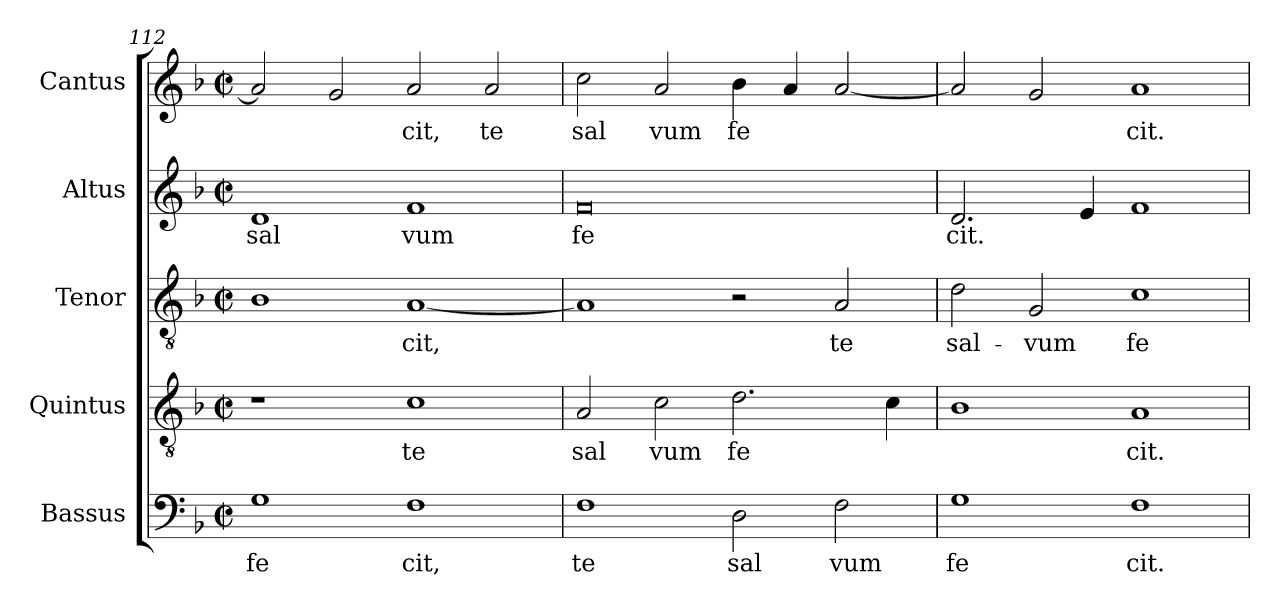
**kern	**text	**kern	**text	**kern	**text	**kern	**text	**kern	**text
*part5	*part5	*part4	*part4	*part3	*part3	*part2	*part2	*part1	*part1
*staff5	*staff5	*staff4	*staff4	*staff3	*staff3	*staff2	*staff2	*staff1	*staff1
*I"Bassus	*	*I"Quintus	*	*I"Tenor	*	*I"Altus	*	*I"Cantus	*
*clefF4	*	*clefGv2	*	*clefGv2	*	*clefG2	*	*clefG2	*
*k[b-]	*	*k[b-]	*	*k[b-]	*	*k[b-]	*	*k[b-]	*
*F:	*	*F:	*	*F:	*	*F:	*	*F:	*
*M2/2	*	*M2/2	*	*M2/2	*	*M2/2	*	*M2/2	*
*met(c|)	*	*met(c|)	*	*met(c|)	*	*met(c|)	*	*met(c|)	*
=112	=112	=112	=112	=112	=112	=112	=112	=112	=112
!	!LO:LY:b:cj	!	!	!	!LO:LY:b:cj	!	!LO:LY:b:cj	!	!LO:LY:b:cj
1G	fe	1r	.	1B-	--	1d	sal	2a/]	--
!	!	!	!	!	!	!	!	!	!LO:LY:b:cj
.	.	.	.	.	.	.	.	2g/	--
!	!LO:LY:b:cj	!	!LO:LY:b:cj	!	!LO:LY:b:cj	!	!LO:LY:b:cj	!	!LO:LY:b:cj
1F	cit,	1c	te	[<1A	-cit,	1f	vum	2a/	-cit,
!	!	!	!	!	!	!	!	!	!LO:LY:b:cj
.	.	.	.	.	.	.	.	2a/	te
!!LO:PB:g=z
=113	=113	=113	=113	=113	=113	=113	=113	=113	=113
!	!LO:LY:b:cj	!	!LO:LY:b:cj	!	!LO:LY:b:cj	!	!LO:LY:b:cj	!	!LO:LY:b:cj
1F	te	2A/	sal	1A]	.	0f	fe	2cc\	sal
!	!	!	!LO:LY:b:cj	!	!	!	!	!	!LO:LY:b:cj
.	.	2c\	vum	.	.	.	.	2a/	vum
!	!LO:LY:b:cj	!	!LO:LY:b:cj	!	!	!	!	!	!LO:LY:b:cj
2D\	sal	2.d\	fe	2r	.	.	.	4b-\	fe
!	!	!	!	!	!	!	!	!	!LO:LY:b:cj
.	.	.	.	.	.	.	.	4a/	.
!	!LO:LY:b:cj	!	!	!	!LO:LY:b:cj	!	!	!	!LO:LY:b:cj
2F\	vum	.	.	2A/	te	.	.	[<2a/	.
!	!	!	!LO:LY:b:cj	!	!	!	!	!	!
.	.	4c\	.	.	.	.	.	.	.
=114	=114	=114	=114	=114	=114	=114	=114	=114	=114
!	!LO:LY:b:cj	!	!LO:LY:b:cj	!	!LO:LY:b:cj	!	!LO:LY:b:cj	!	!LO:LY:b:cj
1G	fe	1B-	.	2d\	sal-	2.d/	cit.	2a/]	.
!	!	!	!	!	!LO:LY:b:cj	!	!	!	!LO:LY:b:cj
.	.	.	.	2G/	-vum	.	.	2g/	.
!	!	!	!	!	!	!	!LO:LY:b:cj	!	!
.	.	.	.	.	.	4e/	.	.	.
!	!LO:LY:b:cj	!	!LO:LY:b:cj	!	!LO:LY:b:cj	!	!LO:LY:b:cj	!	!LO:LY:b:cj
1F	cit.	1A	cit.	1c	fe-	1f	.	1a	cit.
=	=	=	=	=	=	=	=	=	=
*-	*-	*-	*-	*-	*-	*-	*-	*-	*-
